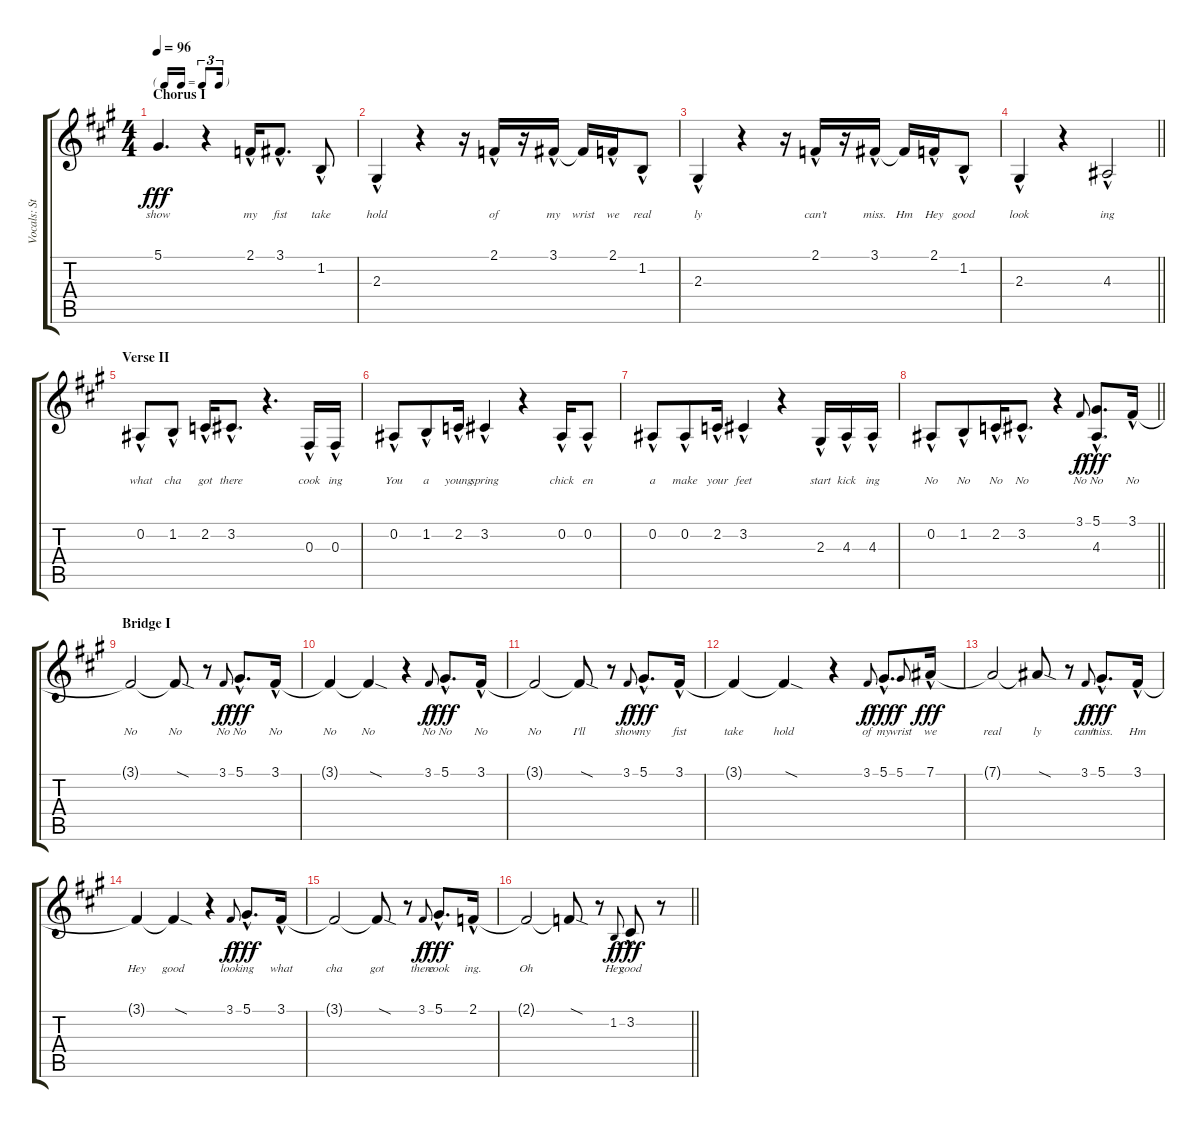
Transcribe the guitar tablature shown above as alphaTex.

\track ("Vocals: Steven" "Vocals: St") {instrument lead2sawtooth}
\staff {score tabs}
\tuning (Eb4 Bb3 Gb3 Db3 Ab2 Eb2) {hide}
\ts (4 4)
\tf triplet16th
\section ("" "Chorus I")
\tempo 96
\clef g2
\ks a
5.1{t}.4{d lyrics (0 "show") lyrics (1 "") lyrics (2 "") lyrics (3 "") lyrics (4 "") dy fff} r.4 2.1{hac}.16{lyrics (0 "my") lyrics (1 "") lyrics (2 "") lyrics (3 "") lyrics (4 "")} 3.1{hac}.8{d lyrics (0 "fist") lyrics (1 "") lyrics (2 "") lyrics (3 "") lyrics (4 "")} 1.2{hac}.8{lyrics (0 "take") lyrics (1 "") lyrics (2 "") lyrics (3 "") lyrics (4 "")} |
2.3{hac}.4{lyrics (0 "hold") lyrics (1 "") lyrics (2 "") lyrics (3 "") lyrics (4 "")} r.4 r.16 2.1{hac}.16{lyrics (0 "of") lyrics (1 "") lyrics (2 "") lyrics (3 "") lyrics (4 "")} r.16 3.1{hac}.16{lyrics (0 "my") lyrics (1 "") lyrics (2 "") lyrics (3 "") lyrics (4 "")} 3.1{t}.16{lyrics (0 "wrist") lyrics (1 "") lyrics (2 "") lyrics (3 "") lyrics (4 "")} 2.1{hac}.16{lyrics (0 "we") lyrics (1 "") lyrics (2 "") lyrics (3 "") lyrics (4 "")} 1.2{hac}.8{lyrics (0 "real") lyrics (1 "") lyrics (2 "") lyrics (3 "") lyrics (4 "")} |
2.3{hac}.4{lyrics (0 "ly") lyrics (1 "") lyrics (2 "") lyrics (3 "") lyrics (4 "")} r.4 r.16 2.1{hac}.16{lyrics (0 "can't") lyrics (1 "") lyrics (2 "") lyrics (3 "") lyrics (4 "")} r.16 3.1{hac}.16{lyrics (0 "miss.") lyrics (1 "") lyrics (2 "") lyrics (3 "") lyrics (4 "")} 3.1{t}.16{lyrics (0 "Hm") lyrics (1 "") lyrics (2 "") lyrics (3 "") lyrics (4 "")} 2.1{hac}.16{lyrics (0 "Hey") lyrics (1 "") lyrics (2 "") lyrics (3 "") lyrics (4 "")} 1.2{hac}.8{lyrics (0 "good") lyrics (1 "") lyrics (2 "") lyrics (3 "") lyrics (4 "")} |
\barLineRight lightlight
2.3{hac}.4{lyrics (0 "look") lyrics (1 "") lyrics (2 "") lyrics (3 "") lyrics (4 "")} r.4 4.3{hac}.2{lyrics (0 "ing") lyrics (1 "") lyrics (2 "") lyrics (3 "") lyrics (4 "")} |
\section ("" "Verse II")
0.2{hac}.8{lyrics (0 "what") lyrics (1 "") lyrics (2 "") lyrics (3 "") lyrics (4 "")} 1.2{hac}.8{lyrics (0 "cha") lyrics (1 "") lyrics (2 "") lyrics (3 "") lyrics (4 "")} 2.2{hac}.16{lyrics (0 "got") lyrics (1 "") lyrics (2 "") lyrics (3 "") lyrics (4 "")} 3.2{hac}.8{d lyrics (0 "there") lyrics (1 "") lyrics (2 "") lyrics (3 "") lyrics (4 "")} r.4{d} 0.3{hac}.16{lyrics (0 "cook") lyrics (1 "") lyrics (2 "") lyrics (3 "") lyrics (4 "")} 0.3{hac}.16{lyrics (0 "ing") lyrics (1 "") lyrics (2 "") lyrics (3 "") lyrics (4 "")} |
0.2{hac}.8{lyrics (0 "You") lyrics (1 "") lyrics (2 "") lyrics (3 "") lyrics (4 "")} 1.2{hac}.8{lyrics (0 "a") lyrics (1 "") lyrics (2 "") lyrics (3 "") lyrics (4 "") beam merge} 2.2{hac}.16{lyrics (0 "young") lyrics (1 "") lyrics (2 "") lyrics (3 "") lyrics (4 "")} 3.2{hac}.4{lyrics (0 "spring") lyrics (1 "") lyrics (2 "") lyrics (3 "") lyrics (4 "")} r.4 0.2{hac}.16{lyrics (0 "chick") lyrics (1 "") lyrics (2 "") lyrics (3 "") lyrics (4 "")} 0.2{hac}.8{lyrics (0 "en") lyrics (1 "") lyrics (2 "") lyrics (3 "") lyrics (4 "")} |
0.2{hac}.8{lyrics (0 "a") lyrics (1 "") lyrics (2 "") lyrics (3 "") lyrics (4 "")} 0.2{hac}.8{lyrics (0 "make") lyrics (1 "") lyrics (2 "") lyrics (3 "") lyrics (4 "") beam merge} 2.2{hac}.16{lyrics (0 "your") lyrics (1 "") lyrics (2 "") lyrics (3 "") lyrics (4 "")} 3.2{hac}.4{lyrics (0 "feet") lyrics (1 "") lyrics (2 "") lyrics (3 "") lyrics (4 "")} r.4 2.3{hac}.16{lyrics (0 "start") lyrics (1 "") lyrics (2 "") lyrics (3 "") lyrics (4 "")} 4.3{hac}.16{lyrics (0 "kick") lyrics (1 "") lyrics (2 "") lyrics (3 "") lyrics (4 "")} 4.3{hac}.16{lyrics (0 "ing") lyrics (1 "") lyrics (2 "") lyrics (3 "") lyrics (4 "")} |
\barLineRight lightlight
0.2{hac}.8{lyrics (0 "No") lyrics (1 "") lyrics (2 "") lyrics (3 "") lyrics (4 "")} 1.2{hac}.8{lyrics (0 "No") lyrics (1 "") lyrics (2 "") lyrics (3 "") lyrics (4 "") beam merge} 2.2{hac}.16{lyrics (0 "No") lyrics (1 "") lyrics (2 "") lyrics (3 "") lyrics (4 "")} 3.2{hac}.8{d lyrics (0 "No") lyrics (1 "") lyrics (2 "") lyrics (3 "") lyrics (4 "")} r.4 3.1.8{lyrics (0 "No") lyrics (1 "") lyrics (2 "") lyrics (3 "") lyrics (4 "") gr onbeat dy f} (5.1{hac} 4.3{hac}).8{d lyrics (0 "No") lyrics (1 "") lyrics (2 "") lyrics (3 "") lyrics (4 "") dy fff} 3.1{hac}.16{lyrics (0 "No") lyrics (1 "") lyrics (2 "") lyrics (3 "") lyrics (4 "")} |
\section ("" "Bridge I")
3.1{t}.2{lyrics (0 "No") lyrics (1 "") lyrics (2 "") lyrics (3 "") lyrics (4 "")} 3.1{sod t}.8{lyrics (0 "No") lyrics (1 "") lyrics (2 "") lyrics (3 "") lyrics (4 "")} r.8 3.1.8{lyrics (0 "No") lyrics (1 "") lyrics (2 "") lyrics (3 "") lyrics (4 "") gr onbeat dy f} 5.1{hac}.8{d lyrics (0 "No") lyrics (1 "") lyrics (2 "") lyrics (3 "") lyrics (4 "") dy fff} 3.1{hac}.16{lyrics (0 "No") lyrics (1 "") lyrics (2 "") lyrics (3 "") lyrics (4 "")} |
3.1{t}.4{lyrics (0 "No") lyrics (1 "") lyrics (2 "") lyrics (3 "") lyrics (4 "")} 3.1{sod t}.4{lyrics (0 "No") lyrics (1 "") lyrics (2 "") lyrics (3 "") lyrics (4 "")} r.4 3.1.8{lyrics (0 "No") lyrics (1 "") lyrics (2 "") lyrics (3 "") lyrics (4 "") gr onbeat dy f} 5.1{hac}.8{d lyrics (0 "No") lyrics (1 "") lyrics (2 "") lyrics (3 "") lyrics (4 "") dy fff} 3.1{hac}.16{lyrics (0 "No") lyrics (1 "") lyrics (2 "") lyrics (3 "") lyrics (4 "")} |
3.1{t}.2{lyrics (0 "No") lyrics (1 "") lyrics (2 "") lyrics (3 "") lyrics (4 "")} 3.1{sod t}.8{lyrics (0 "I'll") lyrics (1 "") lyrics (2 "") lyrics (3 "") lyrics (4 "")} r.8 3.1.8{lyrics (0 "show") lyrics (1 "") lyrics (2 "") lyrics (3 "") lyrics (4 "") gr onbeat dy f} 5.1{hac}.8{d lyrics (0 "my") lyrics (1 "") lyrics (2 "") lyrics (3 "") lyrics (4 "") dy fff} 3.1{hac}.16{lyrics (0 "fist") lyrics (1 "") lyrics (2 "") lyrics (3 "") lyrics (4 "")} |
3.1{t}.4{lyrics (0 "take") lyrics (1 "") lyrics (2 "") lyrics (3 "") lyrics (4 "")} 3.1{sod t}.4{lyrics (0 "hold") lyrics (1 "") lyrics (2 "") lyrics (3 "") lyrics (4 "")} r.4 3.1.8{lyrics (0 "of") lyrics (1 "") lyrics (2 "") lyrics (3 "") lyrics (4 "") gr onbeat dy f} 5.1{hac}.8{d lyrics (0 "my") lyrics (1 "") lyrics (2 "") lyrics (3 "") lyrics (4 "") dy fff} 5.1.8{lyrics (0 "wrist") lyrics (1 "") lyrics (2 "") lyrics (3 "") lyrics (4 "") gr onbeat dy f} 7.1{hac}.16{lyrics (0 "we") lyrics (1 "") lyrics (2 "") lyrics (3 "") lyrics (4 "") dy fff} |
7.1{t}.2{lyrics (0 "real") lyrics (1 "") lyrics (2 "") lyrics (3 "") lyrics (4 "")} 7.1{sod t}.8{lyrics (0 "ly") lyrics (1 "") lyrics (2 "") lyrics (3 "") lyrics (4 "")} r.8 3.1.8{lyrics (0 "can't") lyrics (1 "") lyrics (2 "") lyrics (3 "") lyrics (4 "") gr onbeat dy f} 5.1{hac}.8{d lyrics (0 "miss.") lyrics (1 "") lyrics (2 "") lyrics (3 "") lyrics (4 "") dy fff} 3.1{hac}.16{lyrics (0 "Hm") lyrics (1 "") lyrics (2 "") lyrics (3 "") lyrics (4 "")} |
3.1{t}.4{lyrics (0 "Hey") lyrics (1 "") lyrics (2 "") lyrics (3 "") lyrics (4 "")} 3.1{sod t}.4{lyrics (0 "good") lyrics (1 "") lyrics (2 "") lyrics (3 "") lyrics (4 "")} r.4 3.1.8{lyrics (0 "look") lyrics (1 "") lyrics (2 "") lyrics (3 "") lyrics (4 "") gr onbeat dy f} 5.1{hac}.8{d lyrics (0 "ing") lyrics (1 "") lyrics (2 "") lyrics (3 "") lyrics (4 "") dy fff} 3.1{hac}.16{lyrics (0 "what") lyrics (1 "") lyrics (2 "") lyrics (3 "") lyrics (4 "")} |
3.1{t}.2{lyrics (0 "cha") lyrics (1 "") lyrics (2 "") lyrics (3 "") lyrics (4 "")} 3.1{sod t}.8{lyrics (0 "got") lyrics (1 "") lyrics (2 "") lyrics (3 "") lyrics (4 "")} r.8 3.1.8{lyrics (0 "there") lyrics (1 "") lyrics (2 "") lyrics (3 "") lyrics (4 "") gr onbeat dy f} 5.1{hac}.8{d lyrics (0 "cook") lyrics (1 "") lyrics (2 "") lyrics (3 "") lyrics (4 "") dy fff} 2.1{hac}.16{lyrics (0 "ing.") lyrics (1 "") lyrics (2 "") lyrics (3 "") lyrics (4 "")} |
\barLineRight lightlight
2.1{t}.2{lyrics (0 "Oh") lyrics (1 "") lyrics (2 "") lyrics (3 "") lyrics (4 "")} 2.1{sod t}.8{lyrics (0 "") lyrics (1 "") lyrics (2 "") lyrics (3 "") lyrics (4 "")} r.8 1.2.8{lyrics (0 "Hey") lyrics (1 "") lyrics (2 "") lyrics (3 "") lyrics (4 "") gr onbeat dy f} 3.2{hac}.8{lyrics (0 "good") lyrics (1 "") lyrics (2 "") lyrics (3 "") lyrics (4 "") dy fff} r.8
